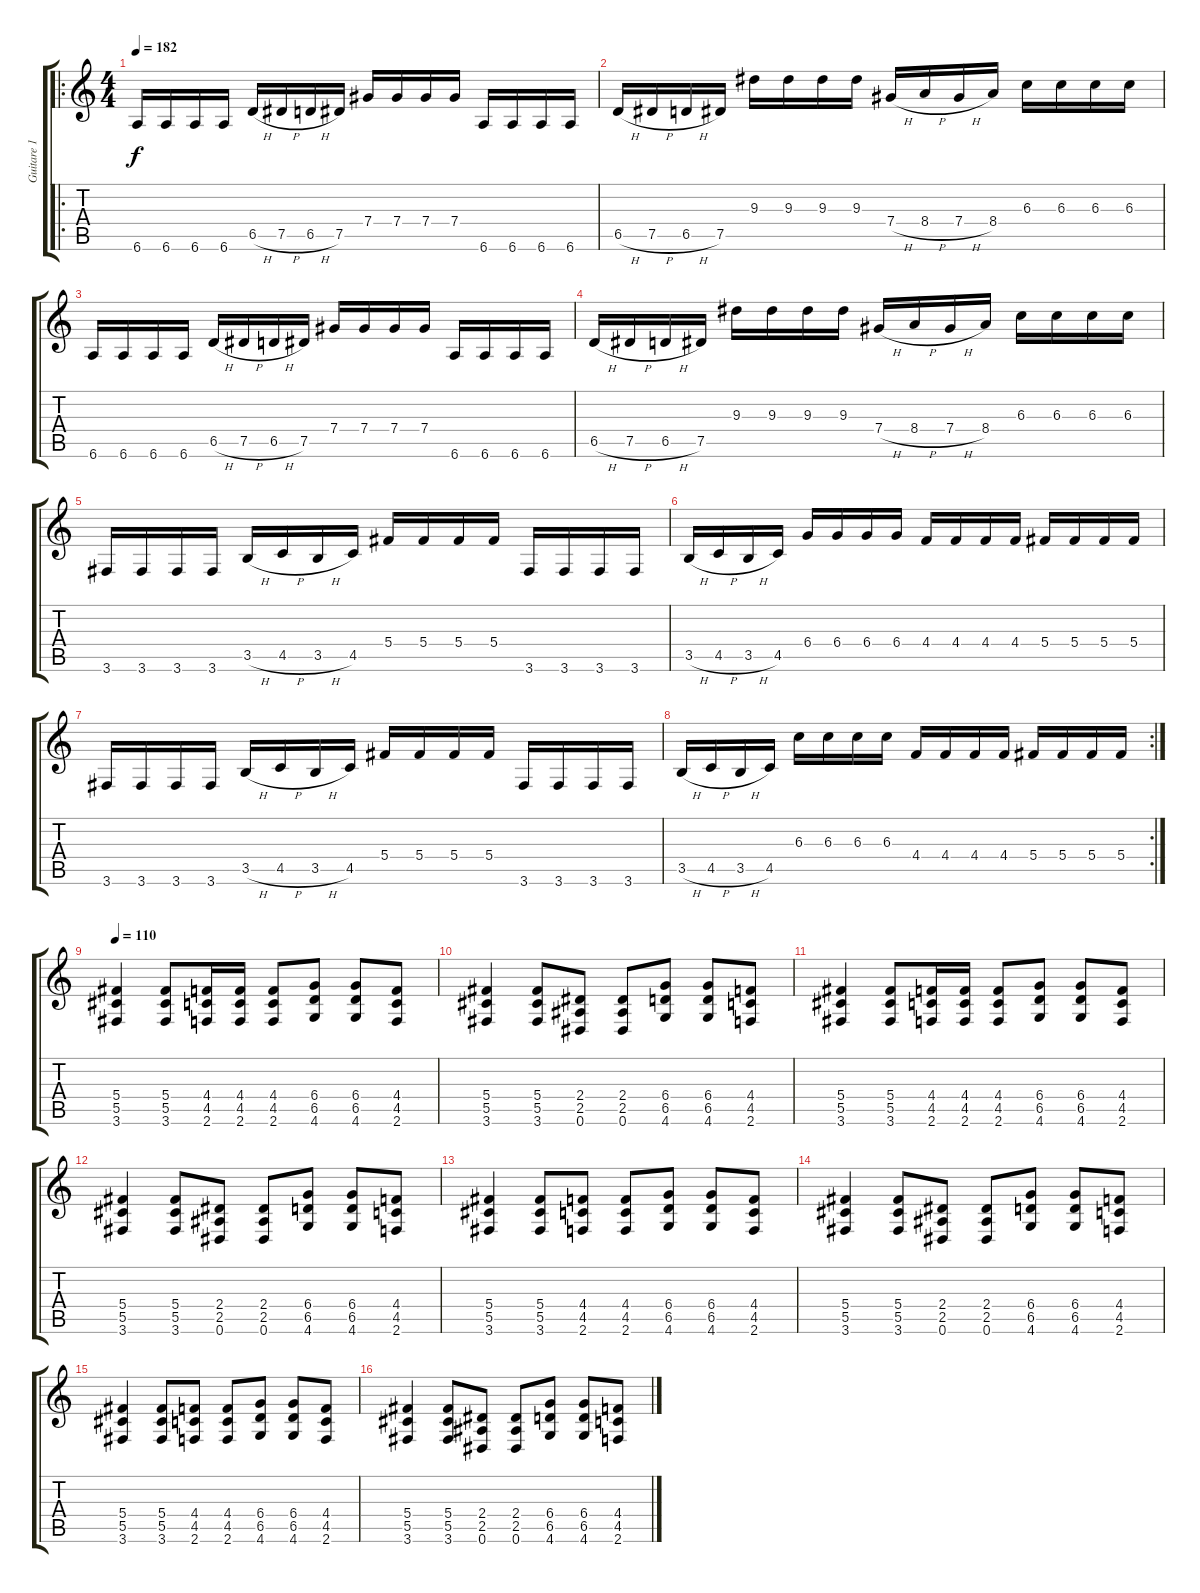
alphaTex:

\track ("Guitare 1" "Guitare 1") {instrument distortionguitar}
\staff {score tabs}
\tuning (Eb4 Bb3 Gb3 Db3 Ab2 Eb2) {hide}
\ro
\ts (4 4)
\tempo 182
\clef g2
\ks c
6.6.16{dy f} 6.6.16 6.6.16 6.6.16 6.5{h}.16 7.5{h}.16 6.5{h}.16 7.5.16 7.4.16 7.4.16 7.4.16 7.4.16 6.6.16 6.6.16 6.6.16 6.6.16 |
6.5{h}.16 7.5{h}.16 6.5{h}.16 7.5.16 9.3.16 9.3.16 9.3.16 9.3.16 7.4{h}.16 8.4{h}.16 7.4{h}.16 8.4.16 6.3.16 6.3.16 6.3.16 6.3.16 |
6.6.16 6.6.16 6.6.16 6.6.16 6.5{h}.16 7.5{h}.16 6.5{h}.16 7.5.16 7.4.16 7.4.16 7.4.16 7.4.16 6.6.16 6.6.16 6.6.16 6.6.16 |
6.5{h}.16 7.5{h}.16 6.5{h}.16 7.5.16 9.3.16 9.3.16 9.3.16 9.3.16 7.4{h}.16 8.4{h}.16 7.4{h}.16 8.4.16 6.3.16 6.3.16 6.3.16 6.3.16 |
3.6.16 3.6.16 3.6.16 3.6.16 3.5{h}.16 4.5{h}.16 3.5{h}.16 4.5.16 5.4.16 5.4.16 5.4.16 5.4.16 3.6.16 3.6.16 3.6.16 3.6.16 |
3.5{h}.16 4.5{h}.16 3.5{h}.16 4.5.16 6.4.16 6.4.16 6.4.16 6.4.16 4.4.16 4.4.16 4.4.16 4.4.16 5.4.16 5.4.16 5.4.16 5.4.16 |
3.6.16 3.6.16 3.6.16 3.6.16 3.5{h}.16 4.5{h}.16 3.5{h}.16 4.5.16 5.4.16 5.4.16 5.4.16 5.4.16 3.6.16 3.6.16 3.6.16 3.6.16 |
\rc 2
3.5{h}.16 4.5{h}.16 3.5{h}.16 4.5.16 6.3.16 6.3.16 6.3.16 6.3.16 4.4.16 4.4.16 4.4.16 4.4.16 5.4.16 5.4.16 5.4.16 5.4.16 |
\tempo 110
(5.4 5.5 3.6).4 (5.4 5.5 3.6).8 (4.4 4.5 2.6).16 (4.4 4.5 2.6).16 (4.4 4.5 2.6).8 (6.4 6.5 4.6).8 (6.4 6.5 4.6).8 (4.4 4.5 2.6).8 |
(5.4 5.5 3.6).4 (5.4 5.5 3.6).8 (2.4 2.5 0.6).8 (2.4 2.5 0.6).8 (6.4 6.5 4.6).8 (6.4 6.5 4.6).8 (4.4 4.5 2.6).8 |
(5.4 5.5 3.6).4 (5.4 5.5 3.6).8 (4.4 4.5 2.6).16 (4.4 4.5 2.6).16 (4.4 4.5 2.6).8 (6.4 6.5 4.6).8 (6.4 6.5 4.6).8 (4.4 4.5 2.6).8 |
(5.4 5.5 3.6).4 (5.4 5.5 3.6).8 (2.4 2.5 0.6).8 (2.4 2.5 0.6).8 (6.4 6.5 4.6).8 (6.4 6.5 4.6).8 (4.4 4.5 2.6).8 |
(5.4 5.5 3.6).4 (5.4 5.5 3.6).8 (4.4 4.5 2.6).8 (4.4 4.5 2.6).8 (6.4 6.5 4.6).8 (6.4 6.5 4.6).8 (4.4 4.5 2.6).8 |
(5.4 5.5 3.6).4 (5.4 5.5 3.6).8 (2.4 2.5 0.6).8 (2.4 2.5 0.6).8 (6.4 6.5 4.6).8 (6.4 6.5 4.6).8 (4.4 4.5 2.6).8 |
(5.4 5.5 3.6).4 (5.4 5.5 3.6).8 (4.4 4.5 2.6).8 (4.4 4.5 2.6).8 (6.4 6.5 4.6).8 (6.4 6.5 4.6).8 (4.4 4.5 2.6).8 |
(5.4 5.5 3.6).4 (5.4 5.5 3.6).8 (2.4 2.5 0.6).8 (2.4 2.5 0.6).8 (6.4 6.5 4.6).8 (6.4 6.5 4.6).8 (4.4 4.5 2.6).8
